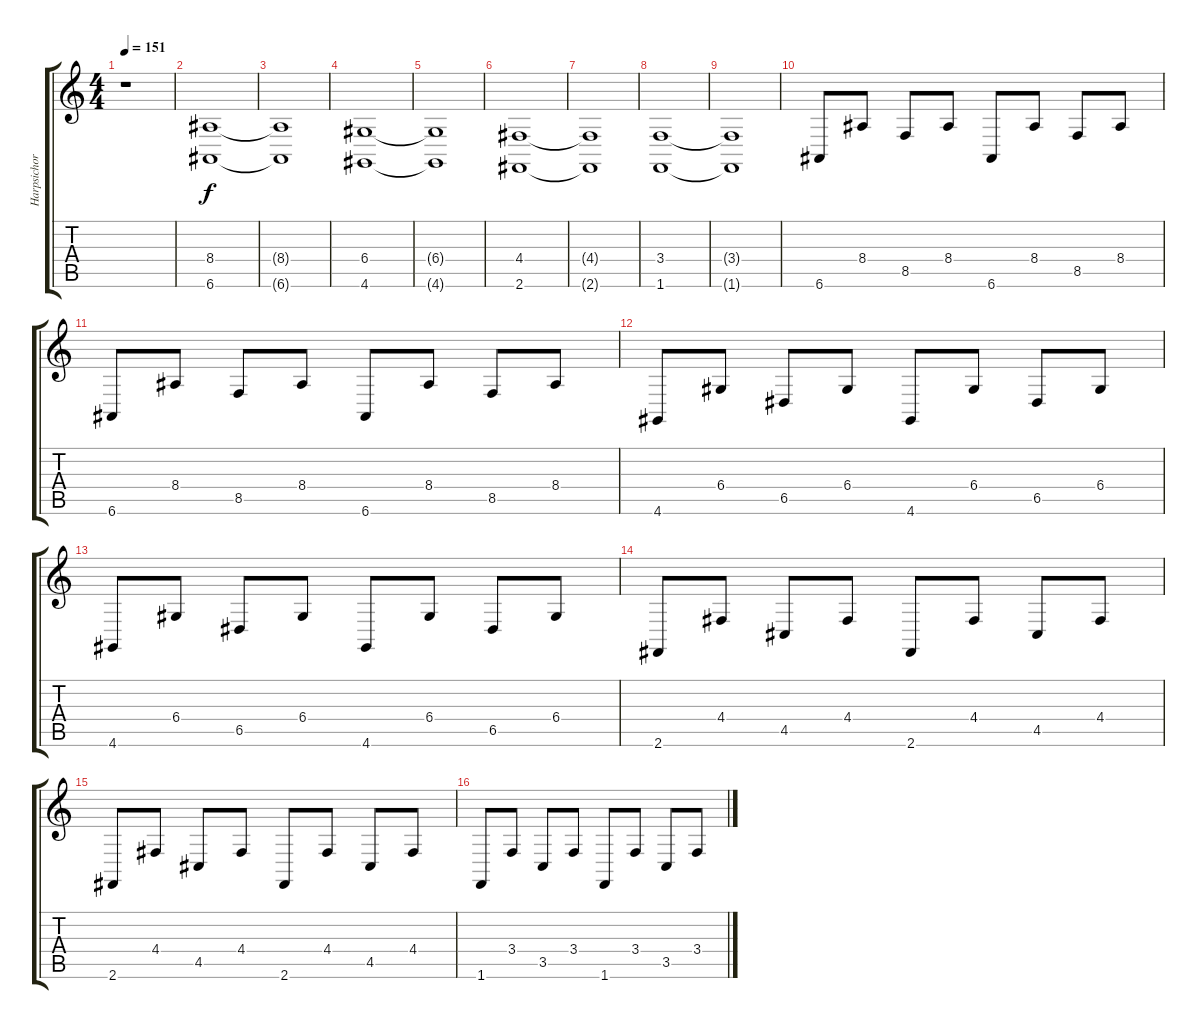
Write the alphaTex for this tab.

\track ("Harpsichord - Left" "Harpsichor") {instrument harpsichord}
\staff {score tabs}
\tuning (E4 B3 G3 D3 A2 E2) {hide}
\ts (4 4)
\tempo 151
\clef g2
\ks c
r.1{dy f instrument harpsichord} |
(8.4 6.6).1 |
(8.4{t} 6.6{t}).1 |
(6.4 4.6).1 |
(6.4{t} 4.6{t}).1 |
(4.4 2.6).1 |
(4.4{t} 2.6{t}).1 |
(3.4 1.6).1 |
(3.4{t} 1.6{t}).1 |
\section ("" "")
6.6.8{volume 11} 8.4.8 8.5.8 8.4.8 6.6.8 8.4.8 8.5.8 8.4.8 |
6.6.8 8.4.8 8.5.8 8.4.8 6.6.8 8.4.8 8.5.8 8.4.8 |
4.6.8 6.4.8 6.5.8 6.4.8 4.6.8 6.4.8 6.5.8 6.4.8 |
4.6.8 6.4.8 6.5.8 6.4.8 4.6.8 6.4.8 6.5.8 6.4.8 |
2.6.8 4.4.8 4.5.8 4.4.8 2.6.8 4.4.8 4.5.8 4.4.8 |
2.6.8 4.4.8 4.5.8 4.4.8 2.6.8 4.4.8 4.5.8 4.4.8 |
1.6.8 3.4.8 3.5.8 3.4.8 1.6.8 3.4.8 3.5.8 3.4.8
